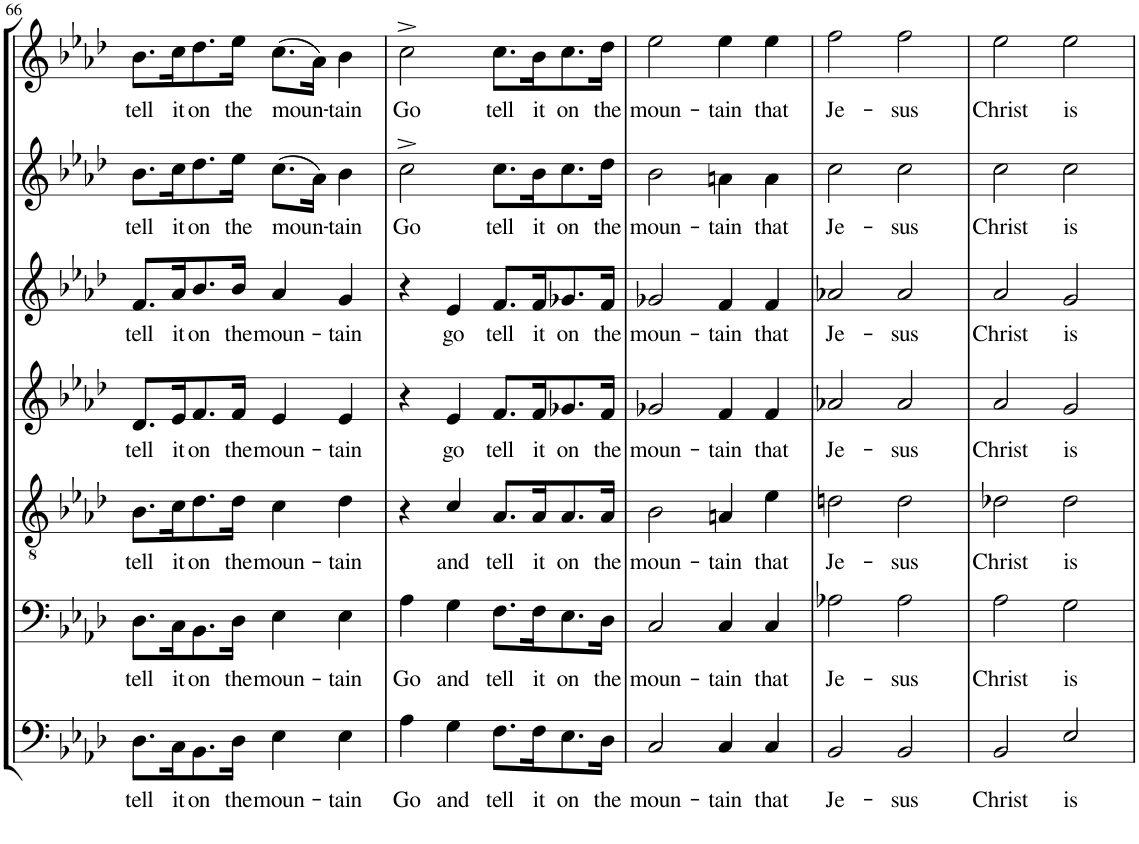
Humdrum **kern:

**kern	**text	**kern	**text	**kern	**text	**kern	**text	**kern	**text	**kern	**text	**kern	**text
*part7	*part7	*part6	*part6	*part5	*part5	*part4	*part4	*part3	*part3	*part2	*part2	*part1	*part1
*staff7	*staff7	*staff6	*staff6	*staff5	*staff5	*staff4	*staff4	*staff3	*staff3	*staff2	*staff2	*staff1	*staff1
*I"Bassi II	*	*I"Bassi I	*	*I"Tenori	*	*I"Contralti II	*	*I"Contralti I	*	*I"Soprani II	*	*I"Soprani I	*
!!LO:PB:g=z
*clefF4	*	*clefF4	*	*clefGv2	*	*clefG2	*	*clefG2	*	*clefG2	*	*clefG2	*
*	*	*	*	*	*	*	*	*	*	*Trd1c2	*	*Trd1c2	*
*k[b-e-a-d-]	*	*k[b-e-a-d-]	*	*k[b-e-a-d-]	*	*k[b-e-a-d-]	*	*k[b-e-a-d-]	*	*k[b-e-a-d-]	*	*k[b-e-a-d-]	*
*A-:	*	*A-:	*	*A-:	*	*A-:	*	*A-:	*	*A-:	*	*A-:	*
*M4/4	*	*M4/4	*	*M4/4	*	*M4/4	*	*M4/4	*	*M4/4	*	*M4/4	*
=66	=66	=66	=66	=66	=66	=66	=66	=66	=66	=66	=66	=66	=66
!	!LO:LY:b	!	!LO:LY:b	!	!LO:LY:b	!	!LO:LY:b	!	!LO:LY:b	!	!LO:LY:b	!	!LO:LY:b
8.D-\L	tell	8.D-\L	tell	8.B-\L	tell	8.d-/L	tell	8.f/L	tell	8.b-\L	tell	8.b-\L	tell
!	!LO:LY:b	!	!LO:LY:b	!	!LO:LY:b	!	!LO:LY:b	!	!LO:LY:b	!	!LO:LY:b	!	!LO:LY:b
16C\K	it	16C\K	it	16c\K	it	16e-/K	it	16a-/K	it	16cc\K	it	16cc\K	it
!	!LO:LY:b	!	!LO:LY:b	!	!LO:LY:b	!	!LO:LY:b	!	!LO:LY:b	!	!LO:LY:b	!	!LO:LY:b
8.BB-\	on	8.BB-\	on	8.d-\	on	8.f/	on	8.b-/	on	8.dd-\	on	8.dd-\	on
!	!LO:LY:b	!	!LO:LY:b	!	!LO:LY:b	!	!LO:LY:b	!	!LO:LY:b	!	!LO:LY:b	!	!LO:LY:b
16D-\Jk	the	16D-\Jk	the	16d-\Jk	the	16f/Jk	the	16b-/Jk	the	16ee-\Jk	the	16ee-\Jk	the
!	!LO:LY:b	!	!LO:LY:b	!	!LO:LY:b	!	!LO:LY:b	!	!LO:LY:b	!	!LO:LY:b	!	!LO:LY:b
4E-\	moun-	4E-\	moun-	4c\	moun-	4e-/	moun-	4a-/	moun-	(8.cc\L	moun-	(8.cc\L	moun-
.	.	.	.	.	.	.	.	.	.	16a-\Jk)	.	16a-\Jk)	.
!	!LO:LY:b	!	!LO:LY:b	!	!LO:LY:b	!	!LO:LY:b	!	!LO:LY:b	!	!LO:LY:b	!	!LO:LY:b
4E-\	-tain	4E-\	-tain	4d-\	-tain	4e-/	-tain	4g/	-tain	4b-\	-tain	4b-\	-tain
=67	=67	=67	=67	=67	=67	=67	=67	=67	=67	=67	=67	=67	=67
!	!LO:LY:b	!	!LO:LY:b	!	!	!	!	!	!	!	!LO:LY:b	!	!LO:LY:b
4A-\	Go	4A-\	Go	4r	.	4r	.	4r	.	2cc^\	Go	2cc^\	Go
!	!LO:LY:b	!	!LO:LY:b	!	!LO:LY:b	!	!LO:LY:b	!	!LO:LY:b	!	!	!	!
4G\	and	4G\	and	4c/	and	4e-/	go	4e-/	go	.	.	.	.
!	!LO:LY:b	!	!LO:LY:b	!	!LO:LY:b	!	!LO:LY:b	!	!LO:LY:b	!	!LO:LY:b	!	!LO:LY:b
8.F\L	tell	8.F\L	tell	8.A-/L	tell	8.f/L	tell	8.f/L	tell	8.cc\L	tell	8.cc\L	tell
!	!LO:LY:b	!	!LO:LY:b	!	!LO:LY:b	!	!LO:LY:b	!	!LO:LY:b	!	!LO:LY:b	!	!LO:LY:b
16F\K	it	16F\K	it	16A-/K	it	16f/K	it	16f/K	it	16b-\K	it	16b-\K	it
!	!LO:LY:b	!	!LO:LY:b	!	!LO:LY:b	!	!LO:LY:b	!	!LO:LY:b	!	!LO:LY:b	!	!LO:LY:b
8.E-\	on	8.E-\	on	8.A-/	on	8.g-X/	on	8.g-X/	on	8.cc\	on	8.cc\	on
!	!LO:LY:b	!	!LO:LY:b	!	!LO:LY:b	!	!LO:LY:b	!	!LO:LY:b	!	!LO:LY:b	!	!LO:LY:b
16D-\Jk	the	16D-\Jk	the	16A-/Jk	the	16f/Jk	the	16f/Jk	the	16dd-\Jk	the	16dd-\Jk	the
=68	=68	=68	=68	=68	=68	=68	=68	=68	=68	=68	=68	=68	=68
!	!LO:LY:b	!	!LO:LY:b	!	!LO:LY:b	!	!LO:LY:b	!	!LO:LY:b	!	!LO:LY:b	!	!LO:LY:b
2C/	moun-	2C/	moun-	2B-\	moun-	2g-X/	moun-	2g-X/	moun-	2b-\	moun-	2ee-\	moun-
!	!LO:LY:b	!	!LO:LY:b	!	!LO:LY:b	!	!LO:LY:b	!	!LO:LY:b	!	!LO:LY:b	!	!LO:LY:b
4C/	-tain	4C/	-tain	4An/	-tain	4f/	-tain	4f/	-tain	4an\	-tain	4ee-\	-tain
!	!LO:LY:b	!	!LO:LY:b	!	!LO:LY:b	!	!LO:LY:b	!	!LO:LY:b	!	!LO:LY:b	!	!LO:LY:b
4C/	that	4C/	that	4e-\	that	4f/	that	4f/	that	4a\	that	4ee-\	that
=69	=69	=69	=69	=69	=69	=69	=69	=69	=69	=69	=69	=69	=69
!	!LO:LY:b	!	!LO:LY:b	!	!LO:LY:b	!	!LO:LY:b	!	!LO:LY:b	!	!LO:LY:b	!	!LO:LY:b
2BB-/	Je-	2A-X\	Je-	2dn\	Je-	2a-X/	Je-	2a-X/	Je-	2cc\	Je-	2ff\	Je-
!	!LO:LY:b	!	!LO:LY:b	!	!LO:LY:b	!	!LO:LY:b	!	!LO:LY:b	!	!LO:LY:b	!	!LO:LY:b
2BB-/	-sus	2A-\	-sus	2d\	-sus	2a-/	-sus	2a-/	-sus	2cc\	-sus	2ff\	-sus
=70	=70	=70	=70	=70	=70	=70	=70	=70	=70	=70	=70	=70	=70
!	!LO:LY:b	!	!LO:LY:b	!	!LO:LY:b	!	!LO:LY:b	!	!LO:LY:b	!	!LO:LY:b	!	!LO:LY:b
2BB-/	Christ	2A-\	Christ	2d-X\	Christ	2a-/	Christ	2a-/	Christ	2cc\	Christ	2ee-\	Christ
!	!LO:LY:b	!	!LO:LY:b	!	!LO:LY:b	!	!LO:LY:b	!	!LO:LY:b	!	!LO:LY:b	!	!LO:LY:b
2E-/	is	2G\	is	2d-\	is	2g/	is	2g/	is	2cc\	is	2ee-\	is
=	=	=	=	=	=	=	=	=	=	=	=	=	=
*-	*-	*-	*-	*-	*-	*-	*-	*-	*-	*-	*-	*-	*-
